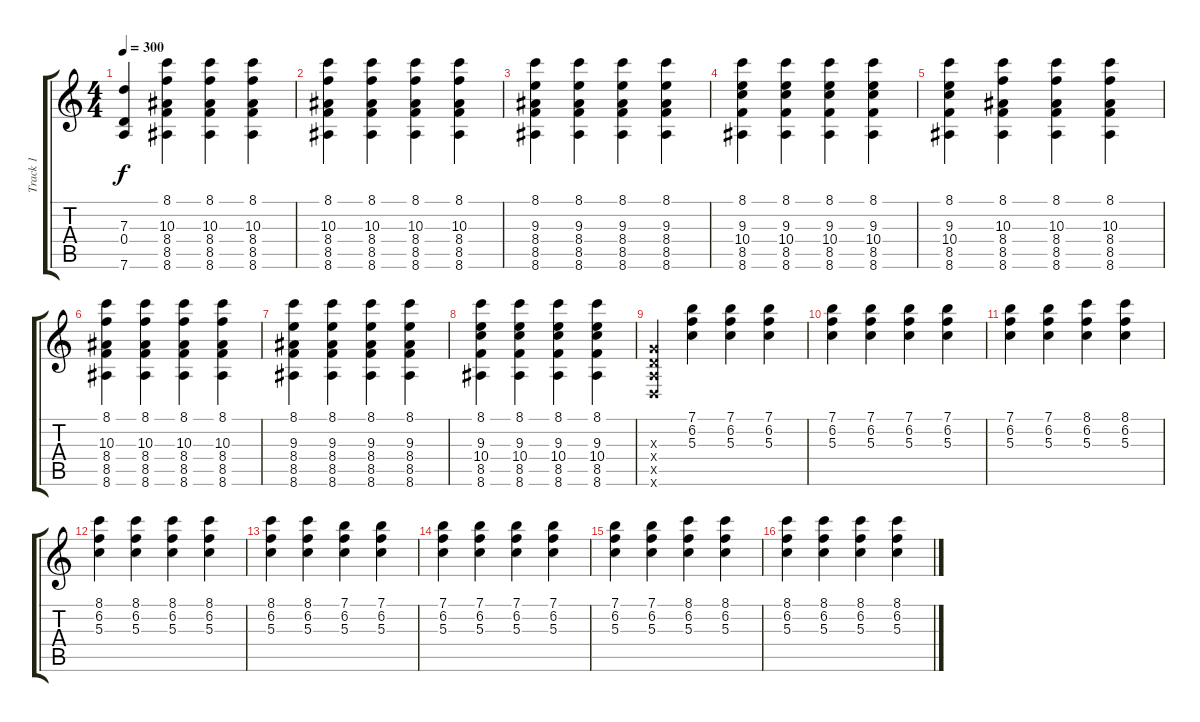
\track ("Track 1" "Track 1") {instrument electricguitarclean}
\staff {score tabs}
\tuning (E4 B3 G3 D3 A2 D2) {hide}
\ts (4 4)
\tempo 300
\clef g2
\ks c
(7.3{t} 0.4{t} 7.6{t}).4{dy f} (8.1 10.3 8.4 8.5 8.6).4 (8.1 10.3 8.4 8.5 8.6).4 (8.1 10.3 8.4 8.5 8.6).4 |
(8.1 10.3 8.4 8.5 8.6).4 (8.1 10.3 8.4 8.5 8.6).4 (8.1 10.3 8.4 8.5 8.6).4 (8.1 10.3 8.4 8.5 8.6).4 |
(8.1 9.3 8.4 8.5 8.6).4 (8.1 9.3 8.4 8.5 8.6).4 (8.1 9.3 8.4 8.5 8.6).4 (8.1 9.3 8.4 8.5 8.6).4 |
(8.1 9.3 10.4 8.5 8.6).4 (8.1 9.3 10.4 8.5 8.6).4 (8.1 9.3 10.4 8.5 8.6).4 (8.1 9.3 10.4 8.5 8.6).4 |
(8.1 9.3 10.4 8.5 8.6).4 (8.1 10.3 8.4 8.5 8.6).4 (8.1 10.3 8.4 8.5 8.6).4 (8.1 10.3 8.4 8.5 8.6).4 |
(8.1 10.3 8.4 8.5 8.6).4 (8.1 10.3 8.4 8.5 8.6).4 (8.1 10.3 8.4 8.5 8.6).4 (8.1 10.3 8.4 8.5 8.6).4 |
(8.1 9.3 8.4 8.5 8.6).4 (8.1 9.3 8.4 8.5 8.6).4 (8.1 9.3 8.4 8.5 8.6).4 (8.1 9.3 8.4 8.5 8.6).4 |
(8.1 9.3 10.4 8.5 8.6).4 (8.1 9.3 10.4 8.5 8.6).4 (8.1 9.3 10.4 8.5 8.6).4 (8.1 9.3 10.4 8.5 8.6).4 |
(0.3{x} 0.4{x} 0.5{x} 0.6{x}).4 (7.1 6.2 5.3).4 (7.1 6.2 5.3).4 (7.1 6.2 5.3).4 |
(7.1 6.2 5.3).4 (7.1 6.2 5.3).4 (7.1 6.2 5.3).4 (7.1 6.2 5.3).4 |
(7.1 6.2 5.3).4 (7.1 6.2 5.3).4 (8.1 6.2 5.3).4 (8.1 6.2 5.3).4 |
(8.1 6.2 5.3).4 (8.1 6.2 5.3).4 (8.1 6.2 5.3).4 (8.1 6.2 5.3).4 |
(8.1 6.2 5.3).4 (8.1 6.2 5.3).4 (7.1 6.2 5.3).4 (7.1 6.2 5.3).4 |
(7.1 6.2 5.3).4 (7.1 6.2 5.3).4 (7.1 6.2 5.3).4 (7.1 6.2 5.3).4 |
(7.1 6.2 5.3).4 (7.1 6.2 5.3).4 (8.1 6.2 5.3).4 (8.1 6.2 5.3).4 |
(8.1 6.2 5.3).4 (8.1 6.2 5.3).4 (8.1 6.2 5.3).4 (8.1 6.2 5.3).4
